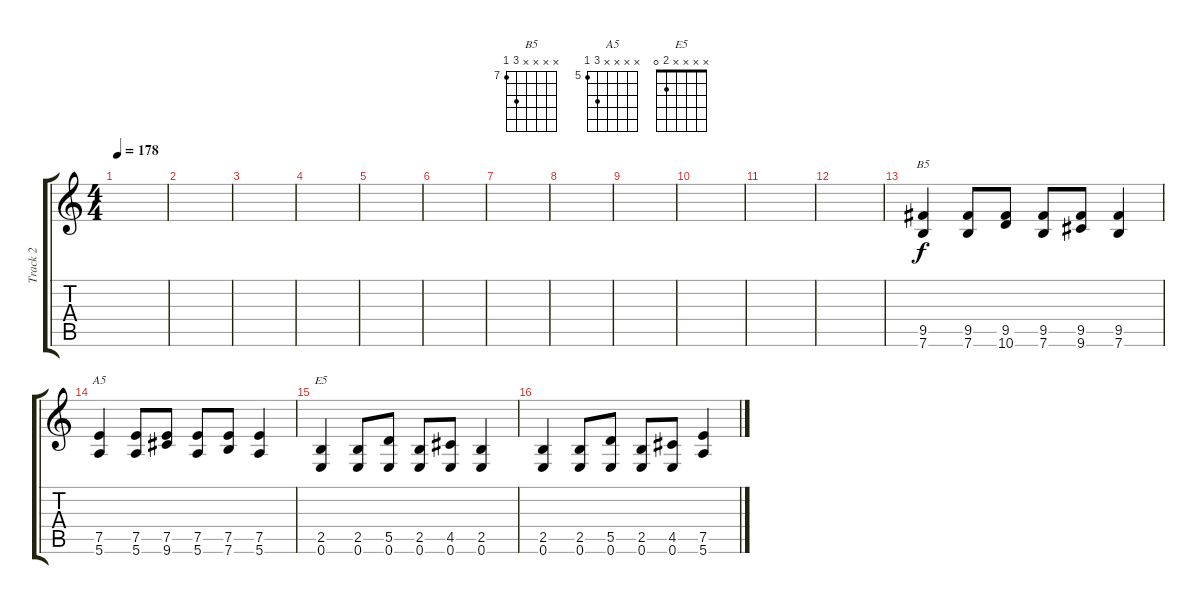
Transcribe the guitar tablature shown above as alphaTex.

\track ("Track 2" "Track 2") {instrument distortionguitar}
\staff {score tabs}
\tuning (E4 B3 G3 D3 A2 E2) {hide}
\chord ("B5" x x x x 9 7) {firstfret 7}
\chord ("A5" x x x x 7 5) {firstfret 5}
\chord ("E5" x x x x 2 0)
\ts (4 4)
\tempo 178
\clef g2
\ks c
|
|
|
|
|
|
|
|
|
|
|
|
(9.5 7.6).4{ch "B5"} (9.5 7.6).8 (9.5 10.6).8 (9.5 7.6).8 (9.5 9.6).8 (9.5 7.6).4 |
(7.5 5.6).4{ch "A5"} (7.5 5.6).8 (7.5 9.6).8 (7.5 5.6).8 (7.5 7.6).8 (7.5 5.6).4 |
(2.5 0.6).4{ch "E5"} (2.5 0.6).8 (5.5 0.6).8 (2.5 0.6).8 (4.5 0.6).8 (2.5 0.6).4 |
(2.5 0.6).4 (2.5 0.6).8 (5.5 0.6).8 (2.5 0.6).8 (4.5 0.6).8 (7.5 5.6).4
